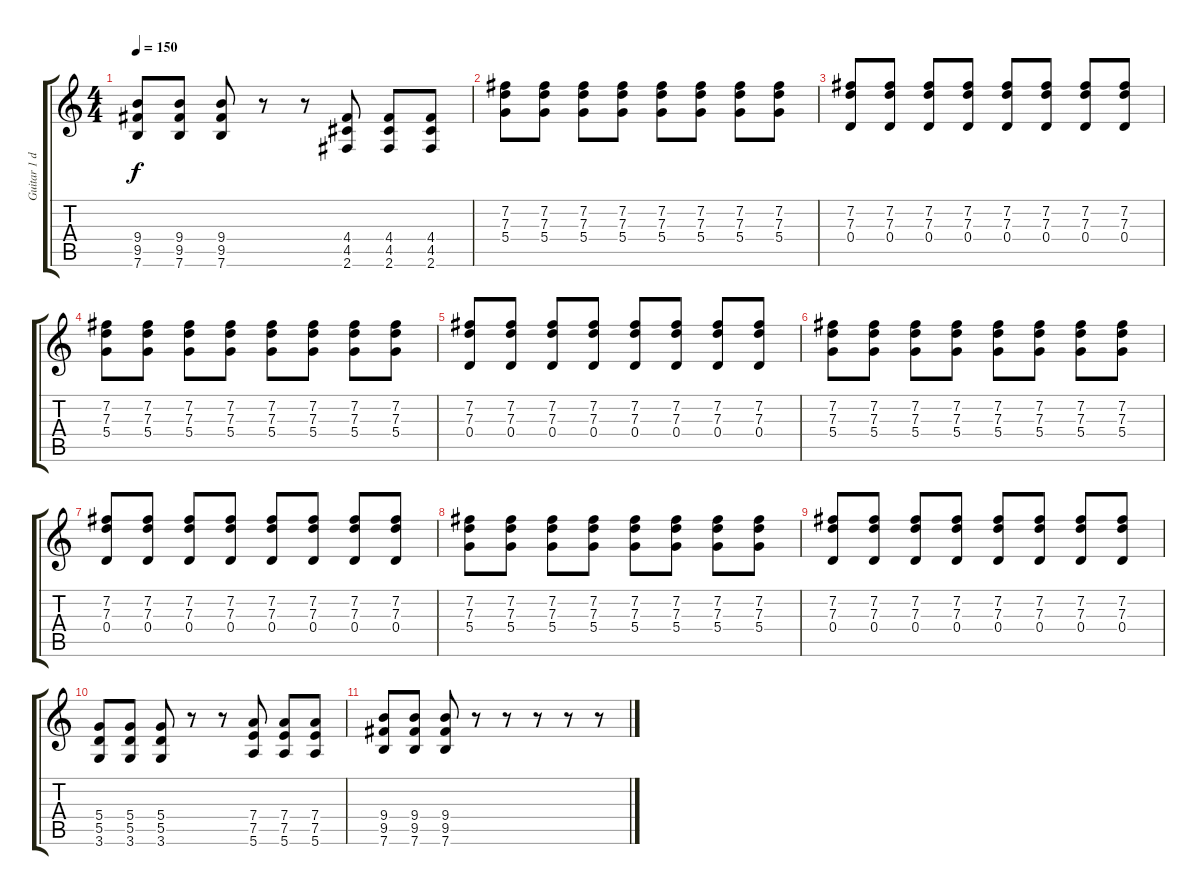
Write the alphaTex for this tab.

\track ("Guitar 1 distort" "Guitar 1 d") {solo instrument distortionguitar}
\staff {score tabs}
\tuning (E4 B3 G3 D3 A2 E2) {hide}
\ts (4 4)
\tempo 150
\clef g2
\ks c
(9.4 9.5 7.6).8{dy f} (9.4 9.5 7.6).8 (9.4 9.5 7.6).8 r.8 r.8 (4.4 4.5 2.6).8 (4.4 4.5 2.6).8 (4.4 4.5 2.6).8 |
(7.2 7.3 5.4).8 (7.2 7.3 5.4).8 (7.2 7.3 5.4).8 (7.2 7.3 5.4).8 (7.2 7.3 5.4).8 (7.2 7.3 5.4).8 (7.2 7.3 5.4).8 (7.2 7.3 5.4).8 |
(7.2 7.3 0.4).8 (7.2 7.3 0.4).8 (7.2 7.3 0.4).8 (7.2 7.3 0.4).8 (7.2 7.3 0.4).8 (7.2 7.3 0.4).8 (7.2 7.3 0.4).8 (7.2 7.3 0.4).8 |
(7.2 7.3 5.4).8 (7.2 7.3 5.4).8 (7.2 7.3 5.4).8 (7.2 7.3 5.4).8 (7.2 7.3 5.4).8 (7.2 7.3 5.4).8 (7.2 7.3 5.4).8 (7.2 7.3 5.4).8 |
(7.2 7.3 0.4).8 (7.2 7.3 0.4).8 (7.2 7.3 0.4).8 (7.2 7.3 0.4).8 (7.2 7.3 0.4).8 (7.2 7.3 0.4).8 (7.2 7.3 0.4).8 (7.2 7.3 0.4).8 |
(7.2 7.3 5.4).8 (7.2 7.3 5.4).8 (7.2 7.3 5.4).8 (7.2 7.3 5.4).8 (7.2 7.3 5.4).8 (7.2 7.3 5.4).8 (7.2 7.3 5.4).8 (7.2 7.3 5.4).8 |
(7.2 7.3 0.4).8 (7.2 7.3 0.4).8 (7.2 7.3 0.4).8 (7.2 7.3 0.4).8 (7.2 7.3 0.4).8 (7.2 7.3 0.4).8 (7.2 7.3 0.4).8 (7.2 7.3 0.4).8 |
(7.2 7.3 5.4).8 (7.2 7.3 5.4).8 (7.2 7.3 5.4).8 (7.2 7.3 5.4).8 (7.2 7.3 5.4).8 (7.2 7.3 5.4).8 (7.2 7.3 5.4).8 (7.2 7.3 5.4).8 |
(7.2 7.3 0.4).8 (7.2 7.3 0.4).8 (7.2 7.3 0.4).8 (7.2 7.3 0.4).8 (7.2 7.3 0.4).8 (7.2 7.3 0.4).8 (7.2 7.3 0.4).8 (7.2 7.3 0.4).8 |
(5.4 5.5 3.6).8 (5.4 5.5 3.6).8 (5.4 5.5 3.6).8 r.8 r.8 (7.4 7.5 5.6).8 (7.4 7.5 5.6).8 (7.4 7.5 5.6).8 |
(9.4 9.5 7.6).8 (9.4 9.5 7.6).8 (9.4 9.5 7.6).8 r.8 r.8 r.8 r.8 r.8
